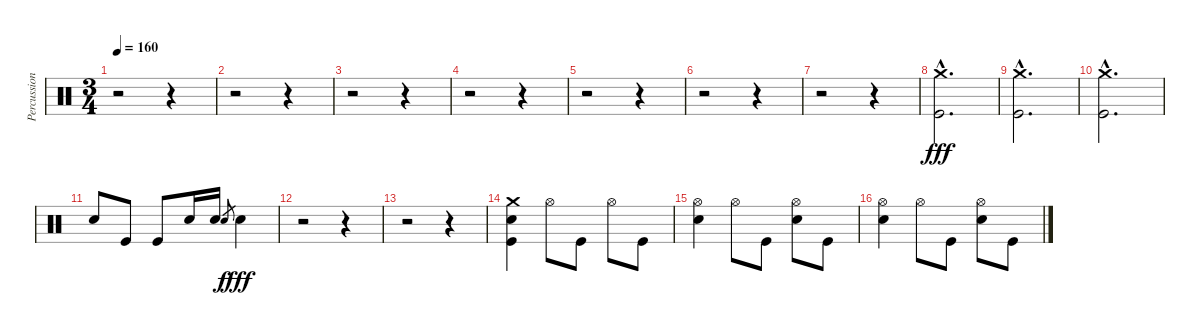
\track ("Percussions" "Percussion") {instrument percussion}
\staff {score}
\articulation defaults
\ts (3 4)
\tempo 160
\clef neutral
\ks c
r.2{dy fff} r.4 |
r.2 r.4 |
r.2 r.4 |
r.2 r.4 |
r.2 r.4 |
r.2 r.4 |
r.2 r.4 |
("Crash medium (hit)"{hac} "Kick (hit)"{hac}).2{d} |
("Crash medium (hit)"{hac} "Kick (hit)"{hac}).2{d} |
("Crash medium (hit)"{hac} "Kick (hit)"{hac}).2{d} |
"Electric Snare (hit)".8 "Kick (hit)".8 "Kick (hit)".8 "Electric Snare (hit)".16 "Electric Snare (hit)".16 "Electric Snare (hit)".8{gr dy f} "Electric Snare (hit)".4{dy fff} |
r.2 r.4 |
r.2 r.4 |
("Crash medium (hit)" "Electric Snare (hit)" "Kick (hit)").4 "Hi-Hat (open)".8 "Kick (hit)".8 "Hi-Hat (open)".8 "Kick (hit)".8 |
("Hi-Hat (open)" "Electric Snare (hit)").4 "Hi-Hat (open)".8 "Kick (hit)".8 ("Hi-Hat (open)" "Electric Snare (hit)").8 "Kick (hit)".8 |
("Hi-Hat (open)" "Electric Snare (hit)").4 "Hi-Hat (open)".8 "Kick (hit)".8 ("Hi-Hat (open)" "Electric Snare (hit)").8 "Kick (hit)".8
